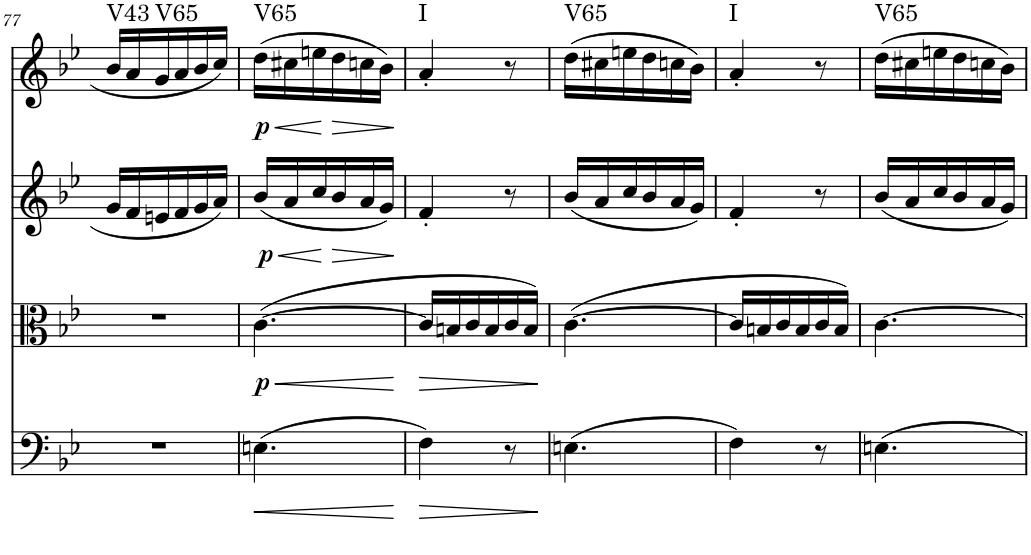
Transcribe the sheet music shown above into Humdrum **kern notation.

**kern	**dynam	**kern	**dynam	**kern	**dynam	**kern	**dynam	**harte
*part4	*part4	*part3	*part3	*part2	*part2	*part1	*part1	*part1
*staff4	*staff4	*staff3	*staff3	*staff2	*staff2	*staff1	*staff1	*
*I"Violoncello	*	*I"Viola	*	*I"Violin II	*	*I"Violin I	*	*
*I'Vc	*	*I'Vla	*	*I'Vln	*	*I'Vln	*	*
!!LO:PB:g=z
*clefF4	*	*clefC3	*	*clefG2	*	*clefG2	*	*
*k[b-e-]	*	*k[b-e-]	*	*k[b-e-]	*	*k[b-e-]	*	*
*M3/8	*	*M3/8	*	*M3/8	*	*M3/8	*	*
=77	=77	=77	=77	=77	=77	=77	=77	=77
!	!	!	!	!	!	!	!	!LO:H:kt=V43
4.r	.	4.r	.	16g/LL	.	16b-/LL	.	N
.	.	.	.	16f/	.	16a/	.	.
!	!	!	!	!	!	!	!	!LO:H:kt=V65
.	.	.	.	16en/	.	16g/	.	N
.	.	.	.	16f/	.	16a/	.	.
.	.	.	.	16g/	.	16b-/	.	.
.	.	.	.	16a/JJ	.	16cc/JJ	.	.
=78	=78	=78	=78	=78	=78	=78	=78	=78
!	!LO:HP:b	!	!LO:HP:b	!	!LO:HP:b	!	!LO:HP:b	!
!	!	!	!LO:DY:n=1:b	!	!LO:DY:n=1:b	!	!LO:DY:n=1:b	!LO:H:kt=V65
(4.En\	<	([4.c\	< p	(16b-/LL	< p	(16dd\LL	< p	N
.	.	.	.	16a/	.	16cc#X\	.	.
.	.	.	.	16cc/	.	16een\	.	.
!	!	!	!	!	!LO:HP:n=1:b	!	!LO:HP:n=1:b	!
.	.	.	.	16b-/	[ >	16dd\	[ >	.
.	.	.	.	16a/	.	16ccn\	.	.
.	.	.	.	16g/JJ)	.	16b-\JJ)	.	.
.	[	.	[	.	]	.	]	.
=79	=79	=79	=79	=79	=79	=79	=79	=79
!	!LO:HP:b	!	!LO:HP:b	!	!	!	!	!LO:H:kt=I
4F\)	>	16c/LL]	>	4f'/	.	4a'/	.	N
.	.	16Bn/	.	.	.	.	.	.
.	.	16c/	.	.	.	.	.	.
.	.	16B/	.	.	.	.	.	.
8r	.	16c/	.	8r	.	8r	.	.
.	.	16B/JJ)	.	.	.	.	.	.
.	]	.	]	.	.	.	.	.
=80	=80	=80	=80	=80	=80	=80	=80	=80
!	!	!	!	!	!	!	!	!LO:H:kt=V65
(4.En\	.	([4.c\	.	(16b-/LL	.	(16dd\LL	.	N
.	.	.	.	16a/	.	16cc#X\	.	.
.	.	.	.	16cc/	.	16een\	.	.
.	.	.	.	16b-/	.	16dd\	.	.
.	.	.	.	16a/	.	16ccn\	.	.
.	.	.	.	16g/JJ)	.	16b-\JJ)	.	.
=81	=81	=81	=81	=81	=81	=81	=81	=81
!	!	!	!	!	!	!	!	!LO:H:kt=I
4F\)	.	16c/LL]	.	4f'/	.	4a'/	.	N
.	.	16Bn/	.	.	.	.	.	.
.	.	16c/	.	.	.	.	.	.
.	.	16B/	.	.	.	.	.	.
8r	.	16c/	.	8r	.	8r	.	.
.	.	16B/JJ)	.	.	.	.	.	.
=82	=82	=82	=82	=82	=82	=82	=82	=82
!	!	!	!	!	!	!	!	!LO:H:kt=V65
4.En\	.	[4.c\	.	(16b-/LL	.	(16dd\LL	.	N
.	.	.	.	16a/	.	16cc#X\	.	.
.	.	.	.	16cc/	.	16een\	.	.
.	.	.	.	16b-/	.	16dd\	.	.
.	.	.	.	16a/	.	16ccn\	.	.
.	.	.	.	16g/JJ)	.	16b-\JJ)	.	.
=	=	=	=	=	=	=	=	=
*-	*-	*-	*-	*-	*-	*-	*-	*-
